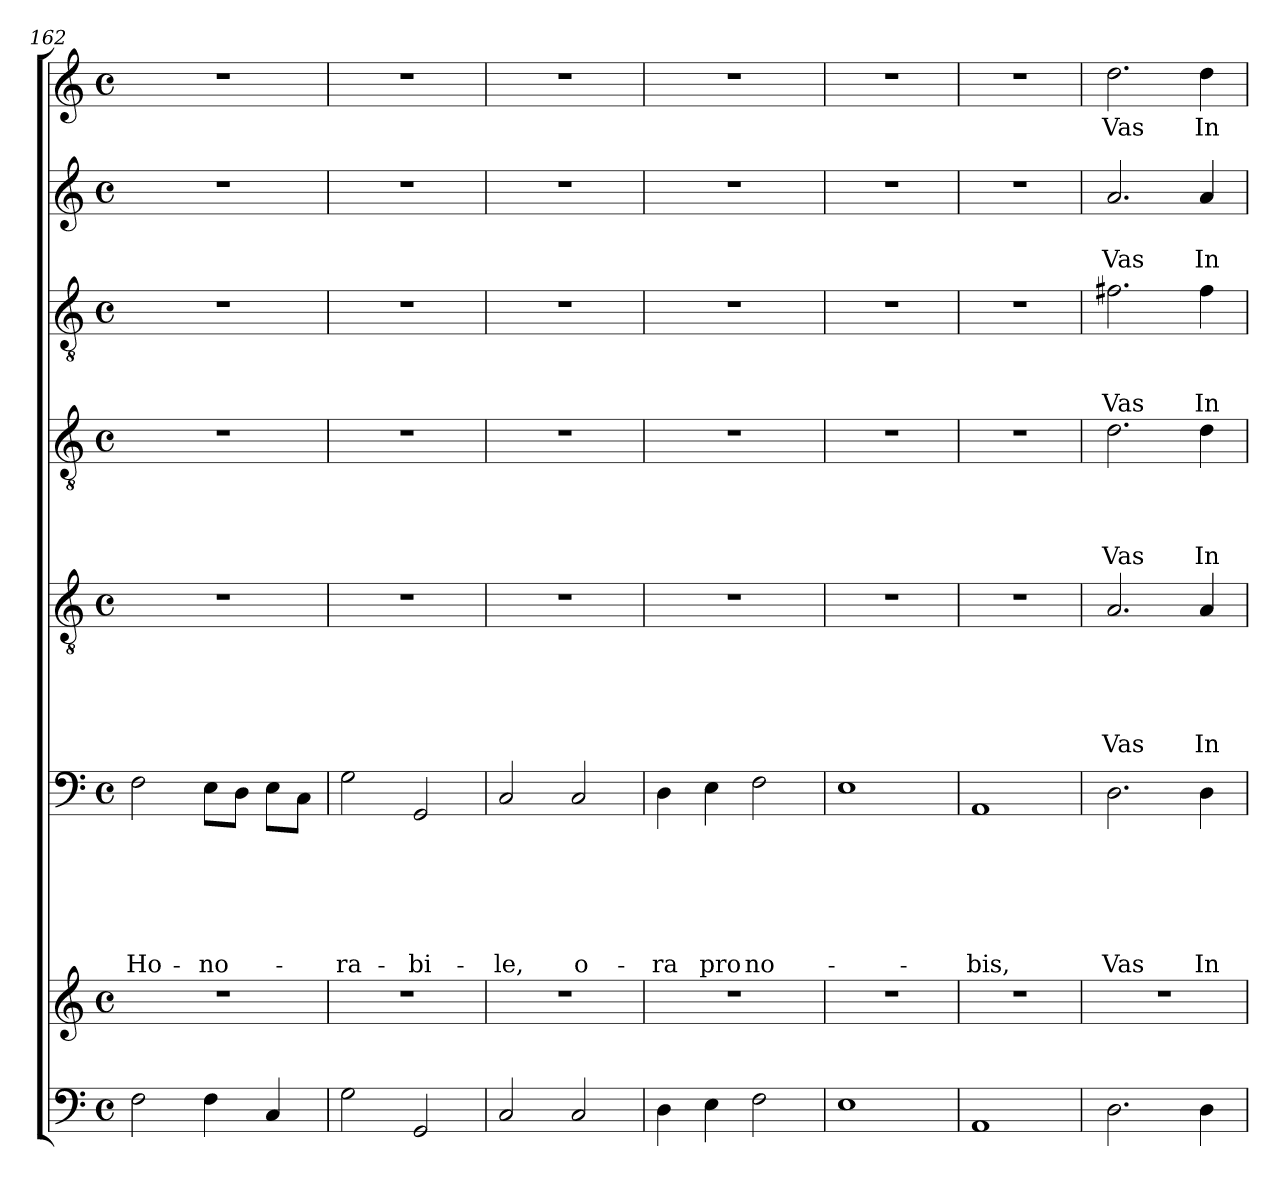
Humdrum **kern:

**kern	**kern	**kern	**text	**text	**text	**text	**text	**text	**kern	**text	**text	**text	**text	**text	**kern	**text	**text	**text	**text	**kern	**text	**text	**text	**kern	**text	**text	**kern	**text
*part8	*part7	*part6	*part6	*part6	*part6	*part6	*part6	*part6	*part5	*part5	*part5	*part5	*part5	*part5	*part4	*part4	*part4	*part4	*part4	*part3	*part3	*part3	*part3	*part2	*part2	*part2	*part1	*part1
*staff8	*staff7	*staff6	*staff6	*staff6	*staff6	*staff6	*staff6	*staff6	*staff5	*staff5	*staff5	*staff5	*staff5	*staff5	*staff4	*staff4	*staff4	*staff4	*staff4	*staff3	*staff3	*staff3	*staff3	*staff2	*staff2	*staff2	*staff1	*staff1
*clefF4	*clefG2	*clefF4	*	*	*	*	*	*	*clefGv2	*	*	*	*	*	*clefGv2	*	*	*	*	*clefGv2	*	*	*	*clefG2	*	*	*clefG2	*
*k[]	*k[]	*k[]	*	*	*	*	*	*	*k[]	*	*	*	*	*	*k[]	*	*	*	*	*k[]	*	*	*	*k[]	*	*	*k[]	*
*C:	*C:	*C:	*	*	*	*	*	*	*C:	*	*	*	*	*	*C:	*	*	*	*	*C:	*	*	*	*C:	*	*	*C:	*
*M4/4	*M4/4	*M4/4	*	*	*	*	*	*	*M4/4	*	*	*	*	*	*M4/4	*	*	*	*	*M4/4	*	*	*	*M4/4	*	*	*M4/4	*
*met(c)	*met(c)	*met(c)	*	*	*	*	*	*	*met(c)	*	*	*	*	*	*met(c)	*	*	*	*	*met(c)	*	*	*	*met(c)	*	*	*met(c)	*
=162	=162	=162	=162	=162	=162	=162	=162	=162	=162	=162	=162	=162	=162	=162	=162	=162	=162	=162	=162	=162	=162	=162	=162	=162	=162	=162	=162	=162
!	!	!	!	!	!	!	!	!LO:LY:b	!	!	!	!	!	!	!	!	!	!	!	!	!	!	!	!	!	!	!	!
2F\	1r	2F\	.	.	.	.	.	Ho-	1r	.	.	.	.	.	1r	.	.	.	.	1r	.	.	.	1r	.	.	1r	.
!	!	!	!	!	!	!	!	!LO:LY:b	!	!	!	!	!	!	!	!	!	!	!	!	!	!	!	!	!	!	!	!
4F\	.	8E\L	.	.	.	.	.	-no-	.	.	.	.	.	.	.	.	.	.	.	.	.	.	.	.	.	.	.	.
.	.	8D\J	.	.	.	.	.	.	.	.	.	.	.	.	.	.	.	.	.	.	.	.	.	.	.	.	.	.
4C/	.	8E\L	.	.	.	.	.	.	.	.	.	.	.	.	.	.	.	.	.	.	.	.	.	.	.	.	.	.
.	.	8C\J	.	.	.	.	.	.	.	.	.	.	.	.	.	.	.	.	.	.	.	.	.	.	.	.	.	.
=163	=163	=163	=163	=163	=163	=163	=163	=163	=163	=163	=163	=163	=163	=163	=163	=163	=163	=163	=163	=163	=163	=163	=163	=163	=163	=163	=163	=163
!	!	!	!	!	!	!	!	!LO:LY:b	!	!	!	!	!	!	!	!	!	!	!	!	!	!	!	!	!	!	!	!
2G\	1r	2G\	.	.	.	.	.	-ra-	1r	.	.	.	.	.	1r	.	.	.	.	1r	.	.	.	1r	.	.	1r	.
!	!	!	!	!	!	!	!	!LO:LY:b	!	!	!	!	!	!	!	!	!	!	!	!	!	!	!	!	!	!	!	!
2GG/	.	2GG/	.	.	.	.	.	-bi-	.	.	.	.	.	.	.	.	.	.	.	.	.	.	.	.	.	.	.	.
=164	=164	=164	=164	=164	=164	=164	=164	=164	=164	=164	=164	=164	=164	=164	=164	=164	=164	=164	=164	=164	=164	=164	=164	=164	=164	=164	=164	=164
!	!	!	!	!	!	!	!	!LO:LY:b	!	!	!	!	!	!	!	!	!	!	!	!	!	!	!	!	!	!	!	!
2C/	1r	2C/	.	.	.	.	.	-le,	1r	.	.	.	.	.	1r	.	.	.	.	1r	.	.	.	1r	.	.	1r	.
!	!	!	!	!	!	!	!	!LO:LY:b	!	!	!	!	!	!	!	!	!	!	!	!	!	!	!	!	!	!	!	!
2C/	.	2C/	.	.	.	.	.	o-	.	.	.	.	.	.	.	.	.	.	.	.	.	.	.	.	.	.	.	.
!!LO:PB:g=z
=165	=165	=165	=165	=165	=165	=165	=165	=165	=165	=165	=165	=165	=165	=165	=165	=165	=165	=165	=165	=165	=165	=165	=165	=165	=165	=165	=165	=165
!	!	!	!	!	!	!	!	!LO:LY:b	!	!	!	!	!	!	!	!	!	!	!	!	!	!	!	!	!	!	!	!
4D\	1r	4D\	.	.	.	.	.	-ra	1r	.	.	.	.	.	1r	.	.	.	.	1r	.	.	.	1r	.	.	1r	.
!	!	!	!	!	!	!	!	!LO:LY:b	!	!	!	!	!	!	!	!	!	!	!	!	!	!	!	!	!	!	!	!
4E\	.	4E\	.	.	.	.	.	pro	.	.	.	.	.	.	.	.	.	.	.	.	.	.	.	.	.	.	.	.
!	!	!	!	!	!	!	!	!LO:LY:b	!	!	!	!	!	!	!	!	!	!	!	!	!	!	!	!	!	!	!	!
2F\	.	2F\	.	.	.	.	.	no-	.	.	.	.	.	.	.	.	.	.	.	.	.	.	.	.	.	.	.	.
=166	=166	=166	=166	=166	=166	=166	=166	=166	=166	=166	=166	=166	=166	=166	=166	=166	=166	=166	=166	=166	=166	=166	=166	=166	=166	=166	=166	=166
1E	1r	1E	.	.	.	.	.	.	1r	.	.	.	.	.	1r	.	.	.	.	1r	.	.	.	1r	.	.	1r	.
=167	=167	=167	=167	=167	=167	=167	=167	=167	=167	=167	=167	=167	=167	=167	=167	=167	=167	=167	=167	=167	=167	=167	=167	=167	=167	=167	=167	=167
!	!	!	!	!	!	!	!	!LO:LY:b	!	!	!	!	!	!	!	!	!	!	!	!	!	!	!	!	!	!	!	!
1AA	1r	1AA	.	.	.	.	.	-bis,	1r	.	.	.	.	.	1r	.	.	.	.	1r	.	.	.	1r	.	.	1r	.
=168	=168	=168	=168	=168	=168	=168	=168	=168	=168	=168	=168	=168	=168	=168	=168	=168	=168	=168	=168	=168	=168	=168	=168	=168	=168	=168	=168	=168
!	!	!	!	!	!	!	!	!LO:LY:b	!	!	!	!	!	!LO:LY:b	!	!	!	!	!LO:LY:b	!	!	!	!LO:LY:b	!	!	!LO:LY:b	!	!LO:LY:b
2.D\	1r	2.D\	.	.	.	.	.	Vas	2.A/	.	.	.	.	Vas	2.d\	.	.	.	Vas	2.f#X\	.	.	Vas	2.a/	.	Vas	2.dd\	Vas
!	!	!	!	!	!	!	!	!LO:LY:b	!	!	!	!	!	!LO:LY:b	!	!	!	!	!LO:LY:b	!	!	!	!LO:LY:b	!	!	!LO:LY:b	!	!LO:LY:b
4D\	.	4D\	.	.	.	.	.	In-	4A/	.	.	.	.	In-	4d\	.	.	.	In-	4f#\	.	.	In-	4a/	.	In-	4dd\	In-
=	=	=	=	=	=	=	=	=	=	=	=	=	=	=	=	=	=	=	=	=	=	=	=	=	=	=	=	=
*-	*-	*-	*-	*-	*-	*-	*-	*-	*-	*-	*-	*-	*-	*-	*-	*-	*-	*-	*-	*-	*-	*-	*-	*-	*-	*-	*-	*-
